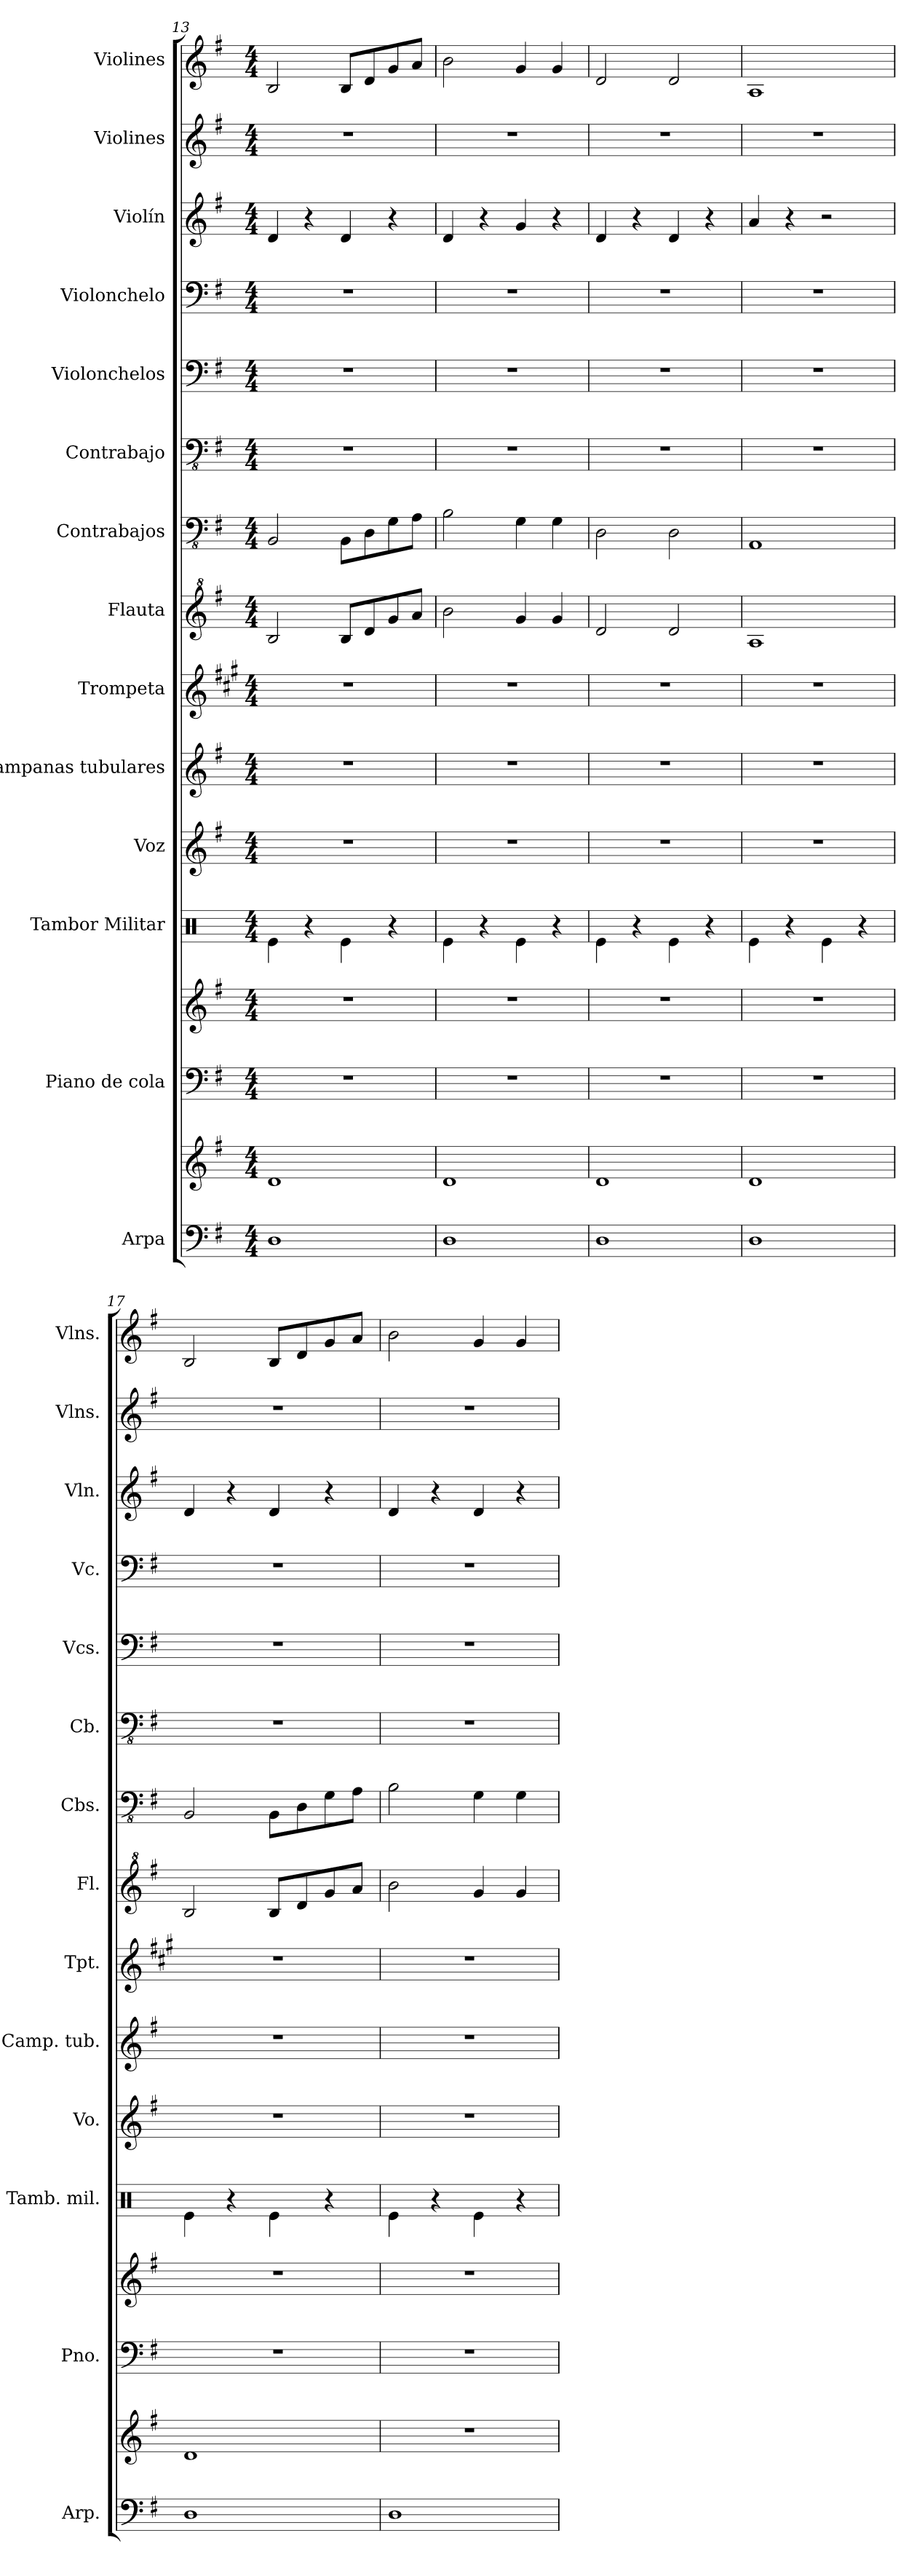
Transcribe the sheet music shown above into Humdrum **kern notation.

**kern	**kern	**kern	**kern	**kern	**kern	**kern	**kern	**kern	**kern	**kern	**kern	**kern	**kern	**kern	**kern
*part14	*part14	*part13	*part13	*part12	*part11	*part10	*part9	*part8	*part7	*part6	*part5	*part4	*part3	*part2	*part1
*staff16	*staff15	*staff14	*staff13	*staff12	*staff11	*staff10	*staff9	*staff8	*staff7	*staff6	*staff5	*staff4	*staff3	*staff2	*staff1
*I"Arpa	*	*I"Piano de cola	*	*I"Tambor Militar	*I"Voz	*I"Campanas tubulares	*I"Trompeta	*I"Flauta	*I"Contrabajos	*I"Contrabajo	*I"Violonchelos	*I"Violonchelo	*I"Violín	*I"Violines	*I"Violines
*I'Arp.	*	*I'Pno.	*	*I'Tamb. mil.	*I'Vo.	*I'Camp. tub.	*I'Tpt.	*I'Fl.	*I'Cbs.	*I'Cb.	*I'Vcs.	*I'Vc.	*I'Vln.	*I'Vlns.	*I'Vlns.
*clefF4	*clefG2	*clefF4	*clefG2	*clefX	*clefG2	*clefG2	*clefG2	*clefG^2	*clefFv4	*clefFv4	*clefF4	*clefF4	*clefG2	*clefG2	*clefG2
*	*	*	*	*	*	*	*ITrd1c2	*	*	*ITrd7c12	*	*	*	*	*
*k[f#]	*k[f#]	*k[f#]	*k[f#]	*k[]	*k[f#]	*k[f#]	*k[f#]	*k[f#]	*k[f#]	*k[f#]	*k[f#]	*k[f#]	*k[f#]	*k[f#]	*k[f#]
*M4/4	*M4/4	*M4/4	*M4/4	*M4/4	*M4/4	*M4/4	*M4/4	*M4/4	*M4/4	*M4/4	*M4/4	*M4/4	*M4/4	*M4/4	*M4/4
=13	=13	=13	=13	=13	=13	=13	=13	=13	=13	=13	=13	=13	=13	=13	=13
1D	1d	1r	1r	4Re\	1r	1r	1r	2b/	2BBB/	1r	1r	1r	4d/	1r	2B/
.	.	.	.	4r	.	.	.	.	.	.	.	.	4r	.	.
.	.	.	.	4Re\	.	.	.	8b/L	8BBB\L	.	.	.	4d/	.	8B/L
.	.	.	.	.	.	.	.	8dd/	8DD\	.	.	.	.	.	8d/
.	.	.	.	4r	.	.	.	8gg/	8GG\	.	.	.	4r	.	8g/
.	.	.	.	.	.	.	.	8aa/J	8AA\J	.	.	.	.	.	8a/J
=14	=14	=14	=14	=14	=14	=14	=14	=14	=14	=14	=14	=14	=14	=14	=14
1D	1d	1r	1r	4Re\	1r	1r	1r	2bb\	2BB\	1r	1r	1r	4d/	1r	2b\
.	.	.	.	4r	.	.	.	.	.	.	.	.	4r	.	.
.	.	.	.	4Re\	.	.	.	4gg/	4GG\	.	.	.	4g/	.	4g/
.	.	.	.	4r	.	.	.	4gg/	4GG\	.	.	.	4r	.	4g/
=15	=15	=15	=15	=15	=15	=15	=15	=15	=15	=15	=15	=15	=15	=15	=15
1D	1d	1r	1r	4Re\	1r	1r	1r	2dd/	2DD\	1r	1r	1r	4d/	1r	2d/
.	.	.	.	4r	.	.	.	.	.	.	.	.	4r	.	.
.	.	.	.	4Re\	.	.	.	2dd/	2DD\	.	.	.	4d/	.	2d/
.	.	.	.	4r	.	.	.	.	.	.	.	.	4r	.	.
!!LO:PB:g=z
=16	=16	=16	=16	=16	=16	=16	=16	=16	=16	=16	=16	=16	=16	=16	=16
1D	1d	1r	1r	4Re\	1r	1r	1r	1a	1AAA	1r	1r	1r	4a/	1r	1A
.	.	.	.	4r	.	.	.	.	.	.	.	.	4r	.	.
.	.	.	.	4Re\	.	.	.	.	.	.	.	.	2r	.	.
.	.	.	.	4r	.	.	.	.	.	.	.	.	.	.	.
=17	=17	=17	=17	=17	=17	=17	=17	=17	=17	=17	=17	=17	=17	=17	=17
1D	1d	1r	1r	4Re\	1r	1r	1r	2b/	2BBB/	1r	1r	1r	4d/	1r	2B/
.	.	.	.	4r	.	.	.	.	.	.	.	.	4r	.	.
.	.	.	.	4Re\	.	.	.	8b/L	8BBB\L	.	.	.	4d/	.	8B/L
.	.	.	.	.	.	.	.	8dd/	8DD\	.	.	.	.	.	8d/
.	.	.	.	4r	.	.	.	8gg/	8GG\	.	.	.	4r	.	8g/
.	.	.	.	.	.	.	.	8aa/J	8AA\J	.	.	.	.	.	8a/J
=18	=18	=18	=18	=18	=18	=18	=18	=18	=18	=18	=18	=18	=18	=18	=18
1D	1r	1r	1r	4Re\	1r	1r	1r	2bb\	2BB\	1r	1r	1r	4d/	1r	2b\
.	.	.	.	4r	.	.	.	.	.	.	.	.	4r	.	.
.	.	.	.	4Re\	.	.	.	4gg/	4GG\	.	.	.	4d/	.	4g/
.	.	.	.	4r	.	.	.	4gg/	4GG\	.	.	.	4r	.	4g/
=	=	=	=	=	=	=	=	=	=	=	=	=	=	=	=
*-	*-	*-	*-	*-	*-	*-	*-	*-	*-	*-	*-	*-	*-	*-	*-
